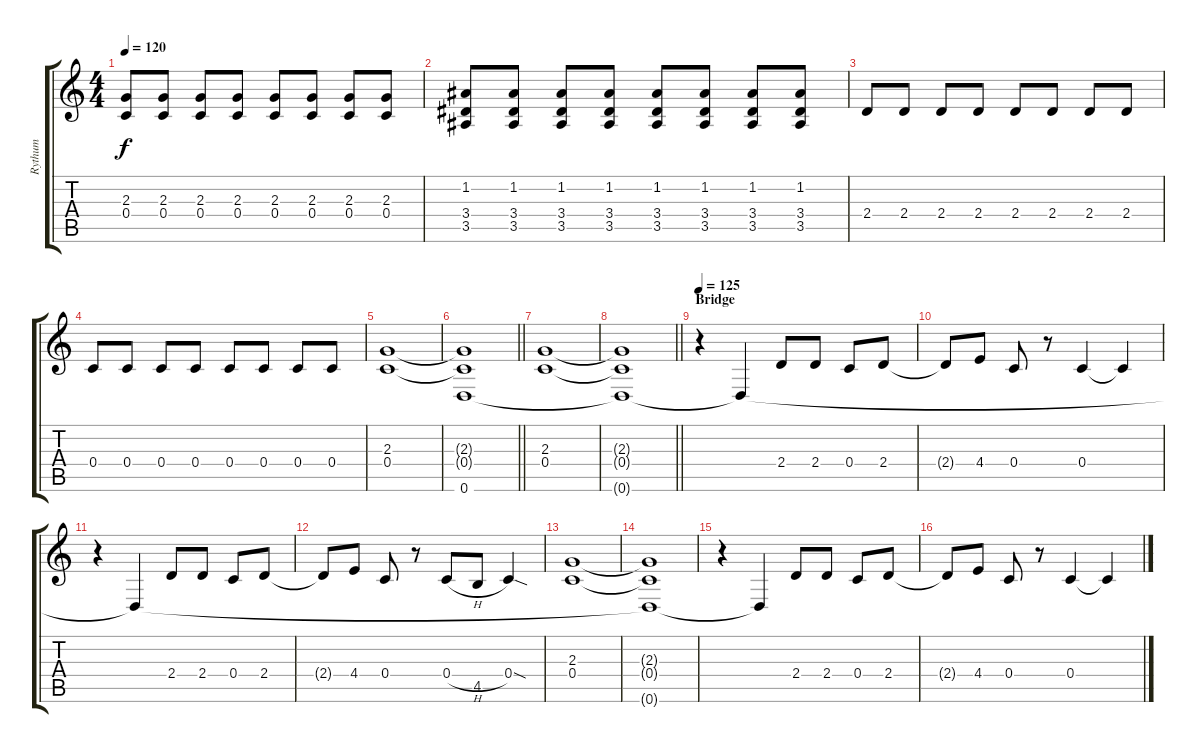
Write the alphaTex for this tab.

\track ("Rythum" "Rythum") {instrument distortionguitar}
\staff {score tabs}
\tuning (D4 A3 F3 C3 G2 D2) {hide}
\ts (4 4)
\tempo 120
\clef g2
\ks c
(2.3 0.4).8{dy f} (2.3 0.4).8 (2.3 0.4).8 (2.3 0.4).8 (2.3 0.4).8 (2.3 0.4).8 (2.3 0.4).8 (2.3 0.4).8 |
(1.2 3.4 3.5).8 (1.2 3.4 3.5).8 (1.2 3.4 3.5).8 (1.2 3.4 3.5).8 (1.2 3.4 3.5).8 (1.2 3.4 3.5).8 (1.2 3.4 3.5).8 (1.2 3.4 3.5).8 |
2.4.8 2.4.8 2.4.8 2.4.8 2.4.8 2.4.8 2.4.8 2.4.8 |
0.4.8 0.4.8 0.4.8 0.4.8 0.4.8 0.4.8 0.4.8 0.4.8 |
(2.3 0.4).1 |
\barLineRight lightlight
(2.3{t} 0.4{t} 0.6).1 |
(2.3 0.4).1 |
\barLineRight lightlight
(2.3{t} 0.4{t} 0.6{t}).1 |
\section ("" "Bridge")
\tempo 125
r.4 0.6{t}.4 2.4.8 2.4.8 0.4.8 2.4.8 |
2.4{t}.8 4.4.8 0.4.8 r.8 0.4.4 0.4{t}.4 |
r.4 0.6{t}.4 2.4.8 2.4.8 0.4.8 2.4.8 |
2.4{t}.8 4.4.8 0.4.8 r.8 0.4{h}.8 4.5.8 0.4{sod}.4 |
(2.3 0.4).1 |
(2.3{t} 0.4{t} 0.6{t}).1 |
r.4 0.6{t}.4 2.4.8 2.4.8 0.4.8 2.4.8 |
2.4{t}.8 4.4.8 0.4.8 r.8 0.4.4 0.4{t}.4
